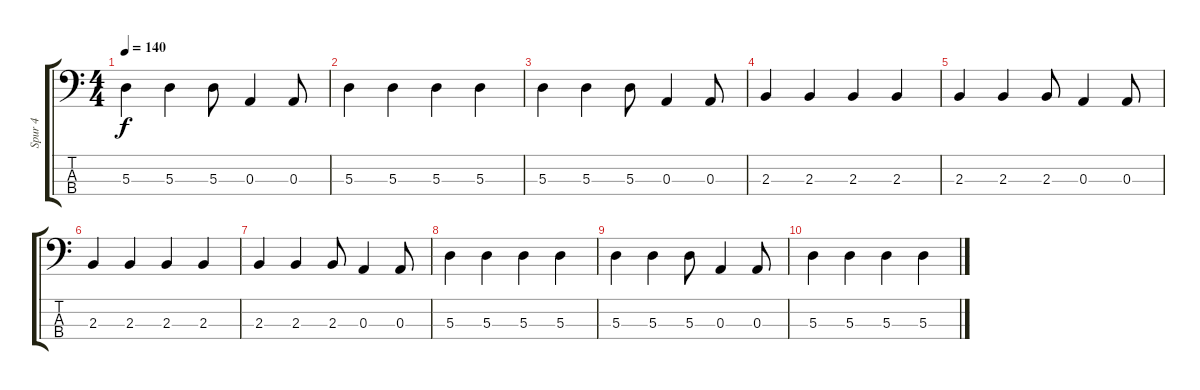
\track ("Spur 4" "Spur 4") {instrument electricbassfinger}
\staff {score tabs}
\tuning (G2 D2 A1 E1) {hide}
\ts (4 4)
\tempo 140
\clef f4
\ks c
5.3.4{dy f} 5.3.4 5.3.8 0.3.4 0.3.8 |
5.3.4 5.3.4 5.3.4 5.3.4 |
5.3.4 5.3.4 5.3.8 0.3.4 0.3.8 |
2.3.4 2.3.4 2.3.4 2.3.4 |
2.3.4 2.3.4 2.3.8 0.3.4 0.3.8 |
2.3.4 2.3.4 2.3.4 2.3.4 |
2.3.4 2.3.4 2.3.8 0.3.4 0.3.8 |
5.3.4 5.3.4 5.3.4 5.3.4 |
5.3.4 5.3.4 5.3.8 0.3.4 0.3.8 |
5.3.4 5.3.4 5.3.4 5.3.4
